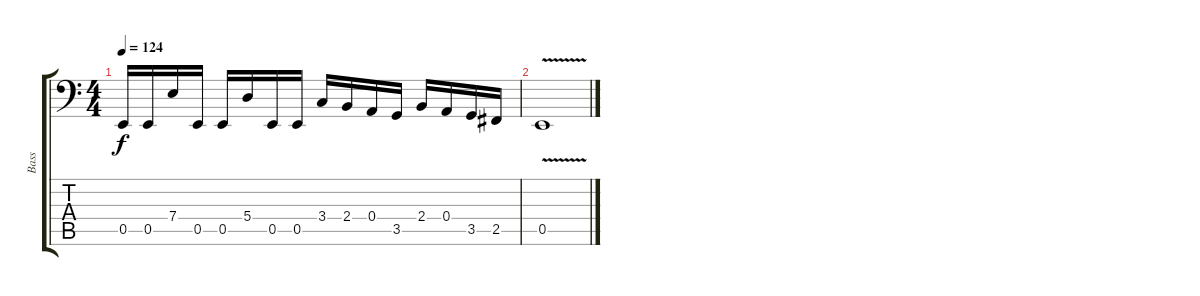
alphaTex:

\track ("Bass" "Bass") {instrument electricbassfinger}
\staff {score tabs}
\tuning (C3 G2 D2 A1 E1 B0) {hide}
\ts (4 4)
\tempo 124
\clef f4
\ks c
0.5.16{dy f} 0.5.16 7.4.16 0.5.16 0.5.16 5.4.16 0.5.16 0.5.16 3.4.16 2.4.16 0.4.16 3.5.16 2.4.16 0.4.16 3.5.16 2.5.16 |
0.5{v}.1
